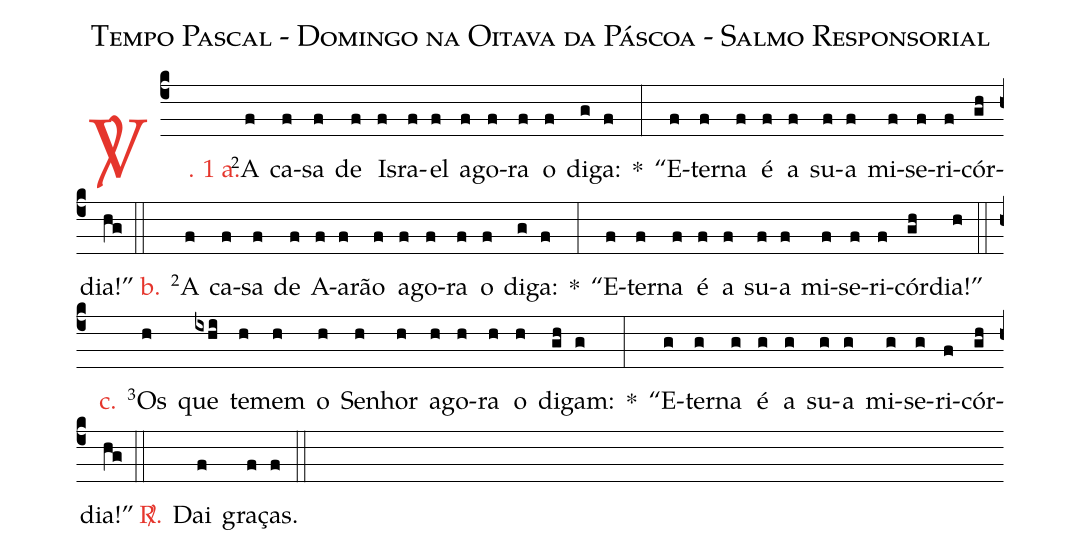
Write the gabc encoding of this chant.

name: Tempo Pascal - Domingo na Oitava da Páscoa - Salmo Responsorial;
%%
(c4)

<c><sp>V/</sp>. 1 a.</c>() <v>\VSup{2}</v>A(f) ca(f)sa(f) de(f) Is(f)ra(f)el(f) a(f)go(f)ra(f) o(f) di(g)ga:(f) *(:)
``E(f)ter(f)na(f) é(f) a(f) su(f)a(f) mi(f)se(f)ri(f)cór(gh)dia!''(hg)

(::)

<nlba><c>b.</c>() <v>\VSup{2}</v>A</nlba>(f) ca(f)sa(f) de(f) A(f)a(f)rão(f) a(f)go(f)ra(f) o(f) di(g)ga:(f) *(:)
``E(f)ter(f)na(f) é(f) a(f) su(f)a(f) mi(f)se(f)ri(f)cór(gh)dia!''(h)

(::)

<nlba><c>c.</c>() <v>\VSup{3}</v>Os</nlba>(h) que(ixhi) te(h)mem(h) o(h) Se(h)nhor(h) a(h)go(h)ra(h) o(h) di(gh)gam:(g) *(:)
``E(g)ter(g)na(g) é(g) a(g) su(g)a(g) mi(g)se(g)ri(f)cór(gh)dia!''(hg)

(::)

<nlba><c><sp>R/</sp>.</c>() Dai</nlba>(f) gra(f)ças.(f)

(::)
